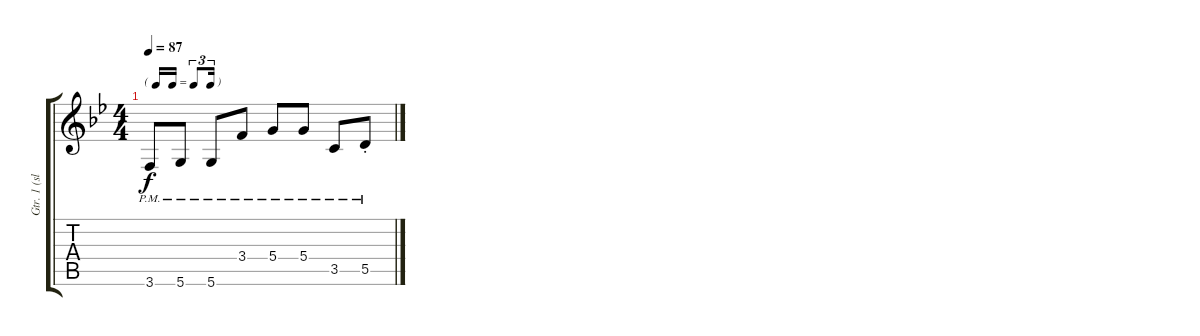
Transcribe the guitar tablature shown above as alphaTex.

\track ("Gtr. 1 (slight. dist.)" "Gtr. 1 (sl") {instrument electricguitarjazz}
\staff {score tabs}
\tuning (E4 B3 G3 D3 A2 D2) {hide}
\ts (4 4)
\tf triplet16th
\tempo 87
\clef g2
\ks bb
3.6{pm}.8{dy f} 5.6{pm}.8 5.6{pm}.8 3.4{pm}.8 5.4{pm}.8 5.4{pm}.8 3.5{pm}.8 5.5{pm st}.8
